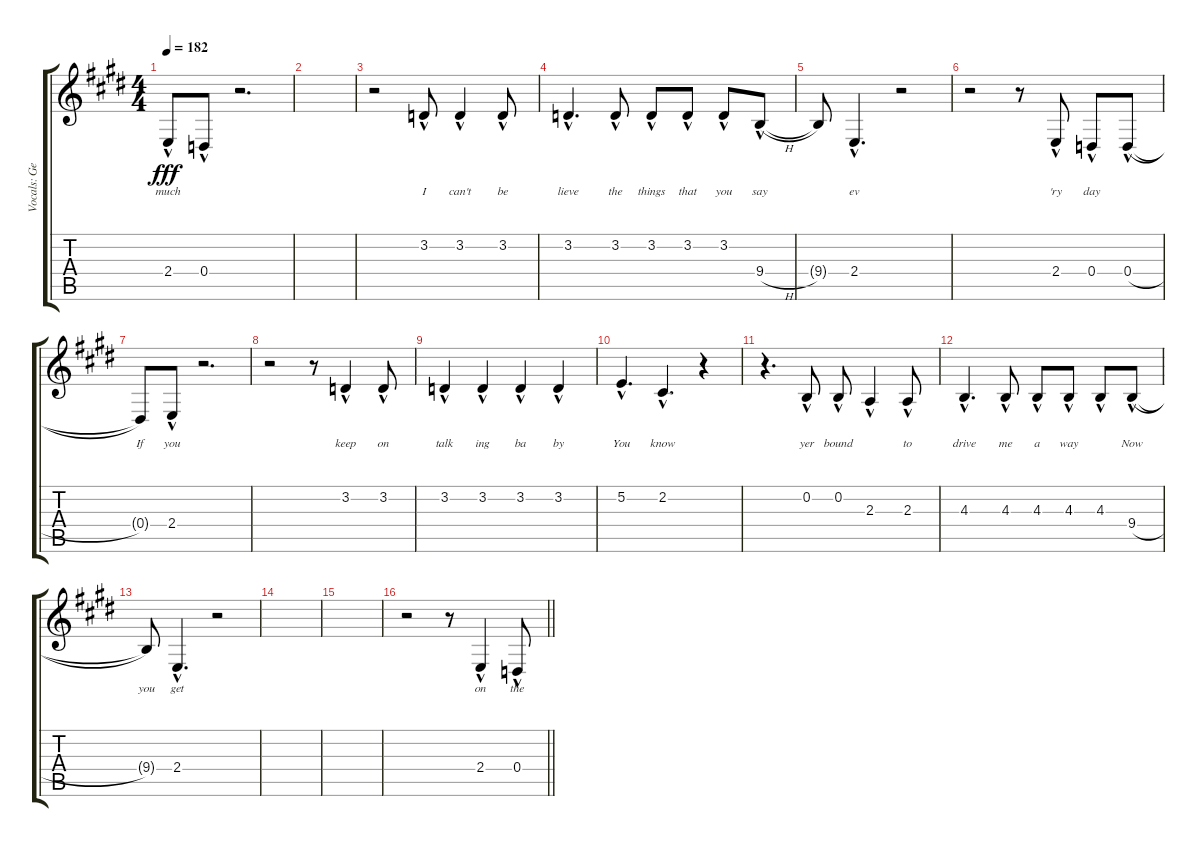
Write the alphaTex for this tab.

\track ("Vocals: George" "Vocals: Ge") {instrument lead2sawtooth}
\staff {score tabs}
\tuning (E4 B3 G3 D3 A2 E2) {hide}
\ts (4 4)
\tempo 182
\clef g2
\ks e
2.4{hac}.8{lyrics (0 "much") lyrics (1 "") lyrics (2 "") lyrics (3 "") lyrics (4 "") dy fff} 0.4{hac}.8{lyrics (0 "") lyrics (1 "") lyrics (2 "") lyrics (3 "") lyrics (4 "")} r.2{d} |
|
r.2 3.2{hac}.8{lyrics (0 "I") lyrics (1 "") lyrics (2 "") lyrics (3 "") lyrics (4 "")} 3.2{hac}.4{lyrics (0 "can't") lyrics (1 "") lyrics (2 "") lyrics (3 "") lyrics (4 "")} 3.2{hac}.8{lyrics (0 "be") lyrics (1 "") lyrics (2 "") lyrics (3 "") lyrics (4 "")} |
3.2{hac}.4{d lyrics (0 "lieve") lyrics (1 "") lyrics (2 "") lyrics (3 "") lyrics (4 "")} 3.2{hac}.8{lyrics (0 "the") lyrics (1 "") lyrics (2 "") lyrics (3 "") lyrics (4 "")} 3.2{hac}.8{lyrics (0 "things") lyrics (1 "") lyrics (2 "") lyrics (3 "") lyrics (4 "")} 3.2{hac}.8{lyrics (0 "that") lyrics (1 "") lyrics (2 "") lyrics (3 "") lyrics (4 "")} 3.2{hac}.8{lyrics (0 "you") lyrics (1 "") lyrics (2 "") lyrics (3 "") lyrics (4 "")} 9.4{h hac}.8{lyrics (0 "say") lyrics (1 "") lyrics (2 "") lyrics (3 "") lyrics (4 "")} |
9.4{t}.8{lyrics (0 "") lyrics (1 "") lyrics (2 "") lyrics (3 "") lyrics (4 "")} 2.4{hac}.4{d lyrics (0 "ev") lyrics (1 "") lyrics (2 "") lyrics (3 "") lyrics (4 "")} r.2 |
r.2 r.8 2.4{hac}.8{lyrics (0 "'ry") lyrics (1 "") lyrics (2 "") lyrics (3 "") lyrics (4 "")} 0.4{hac}.8{lyrics (0 "day") lyrics (1 "") lyrics (2 "") lyrics (3 "") lyrics (4 "")} 0.4{h hac}.8{lyrics (0 "") lyrics (1 "") lyrics (2 "") lyrics (3 "") lyrics (4 "")} |
0.4{t}.8{lyrics (0 "If") lyrics (1 "") lyrics (2 "") lyrics (3 "") lyrics (4 "")} 2.4{hac}.8{lyrics (0 "you") lyrics (1 "") lyrics (2 "") lyrics (3 "") lyrics (4 "")} r.2{d} |
r.2 r.8 3.2{hac}.4{lyrics (0 "keep") lyrics (1 "") lyrics (2 "") lyrics (3 "") lyrics (4 "")} 3.2{hac}.8{lyrics (0 "on") lyrics (1 "") lyrics (2 "") lyrics (3 "") lyrics (4 "")} |
3.2{hac}.4{lyrics (0 "talk") lyrics (1 "") lyrics (2 "") lyrics (3 "") lyrics (4 "")} 3.2{hac}.4{lyrics (0 "ing") lyrics (1 "") lyrics (2 "") lyrics (3 "") lyrics (4 "")} 3.2{hac}.4{lyrics (0 "ba") lyrics (1 "") lyrics (2 "") lyrics (3 "") lyrics (4 "")} 3.2{hac}.4{lyrics (0 "by") lyrics (1 "") lyrics (2 "") lyrics (3 "") lyrics (4 "")} |
5.2{hac}.4{d lyrics (0 "You") lyrics (1 "") lyrics (2 "") lyrics (3 "") lyrics (4 "")} 2.2{hac}.4{d lyrics (0 "know") lyrics (1 "") lyrics (2 "") lyrics (3 "") lyrics (4 "")} r.4 |
r.4{d} 0.2{hac}.8{lyrics (0 "yer") lyrics (1 "") lyrics (2 "") lyrics (3 "") lyrics (4 "")} 0.2{hac}.8{lyrics (0 "bound") lyrics (1 "") lyrics (2 "") lyrics (3 "") lyrics (4 "")} 2.3{hac}.4{lyrics (0 "") lyrics (1 "") lyrics (2 "") lyrics (3 "") lyrics (4 "")} 2.3{hac}.8{lyrics (0 "to") lyrics (1 "") lyrics (2 "") lyrics (3 "") lyrics (4 "")} |
4.3{hac}.4{d lyrics (0 "drive") lyrics (1 "") lyrics (2 "") lyrics (3 "") lyrics (4 "")} 4.3{hac}.8{lyrics (0 "me") lyrics (1 "") lyrics (2 "") lyrics (3 "") lyrics (4 "")} 4.3{hac}.8{lyrics (0 "a") lyrics (1 "") lyrics (2 "") lyrics (3 "") lyrics (4 "")} 4.3{hac}.8{lyrics (0 "way") lyrics (1 "") lyrics (2 "") lyrics (3 "") lyrics (4 "")} 4.3{hac}.8{lyrics (0 "") lyrics (1 "") lyrics (2 "") lyrics (3 "") lyrics (4 "")} 9.4{h hac}.8{lyrics (0 "Now") lyrics (1 "") lyrics (2 "") lyrics (3 "") lyrics (4 "")} |
9.4{t}.8{lyrics (0 "you") lyrics (1 "") lyrics (2 "") lyrics (3 "") lyrics (4 "")} 2.4{hac}.4{d lyrics (0 "get") lyrics (1 "") lyrics (2 "") lyrics (3 "") lyrics (4 "")} r.2 |
|
|
\barLineRight lightlight
r.2 r.8 2.4{hac}.4{lyrics (0 "on") lyrics (1 "") lyrics (2 "") lyrics (3 "") lyrics (4 "")} 0.4{hac}.8{lyrics (0 "the") lyrics (1 "") lyrics (2 "") lyrics (3 "") lyrics (4 "")}
